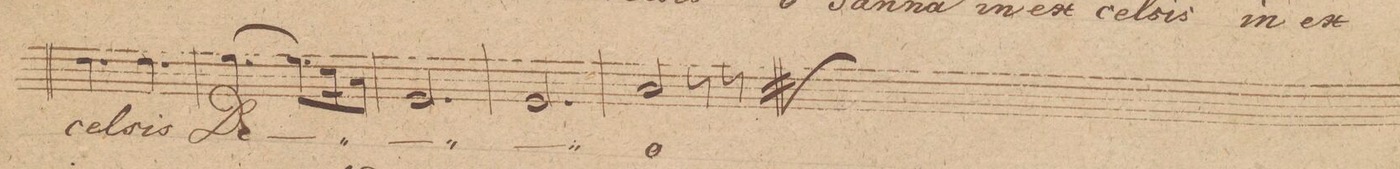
**kern	**text
*I"Baſso 2do	*
*clefF4	*
*k[]	*
*M6/8	*
4.F\	-cel-
4.F\	-sis
=38	=38
[4.G\	De-
8.G\L]	.
16E\K	.
8C\J	.
=39	=39
2.GG/	.
=40	=40
2.GG/	.
=41	=41
2C/	-o
4r	.
==	==
*-	*-
